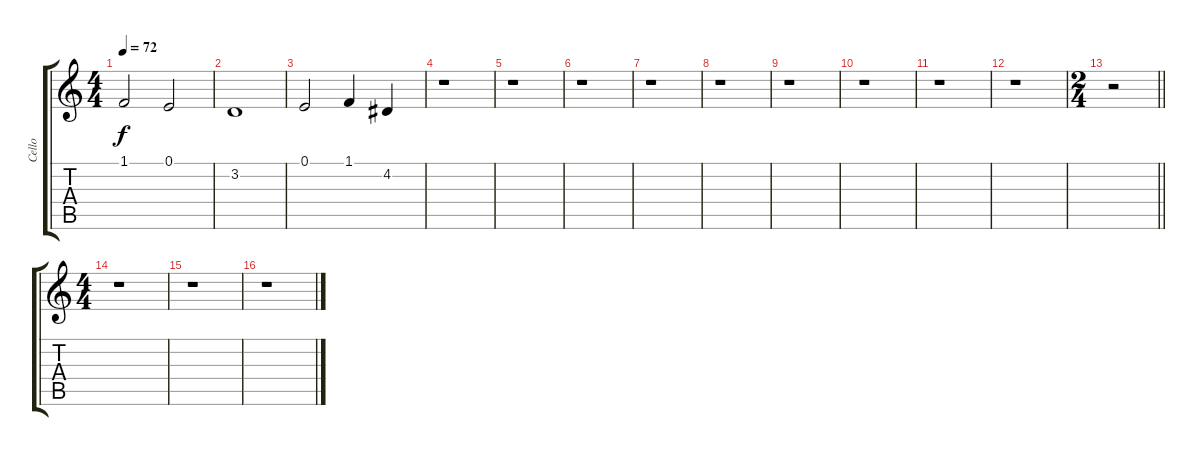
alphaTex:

\track ("Cello" "Cello") {instrument cello}
\staff {score tabs}
\tuning (E4 B3 G3 D3 A2 E2) {hide}
\ts (4 4)
\tempo 72
\clef g2
\ks c
1.1.2{dy f} 0.1.2 |
3.2.1 |
0.1.2 1.1.4 4.2.4 |
r.1 |
r.1 |
r.1 |
r.1 |
r.1 |
r.1 |
r.1 |
r.1 |
r.1 |
\ts (2 4)
\barLineRight lightlight
r.2 |
\ts (4 4)
r.1 |
r.1 |
r.1
